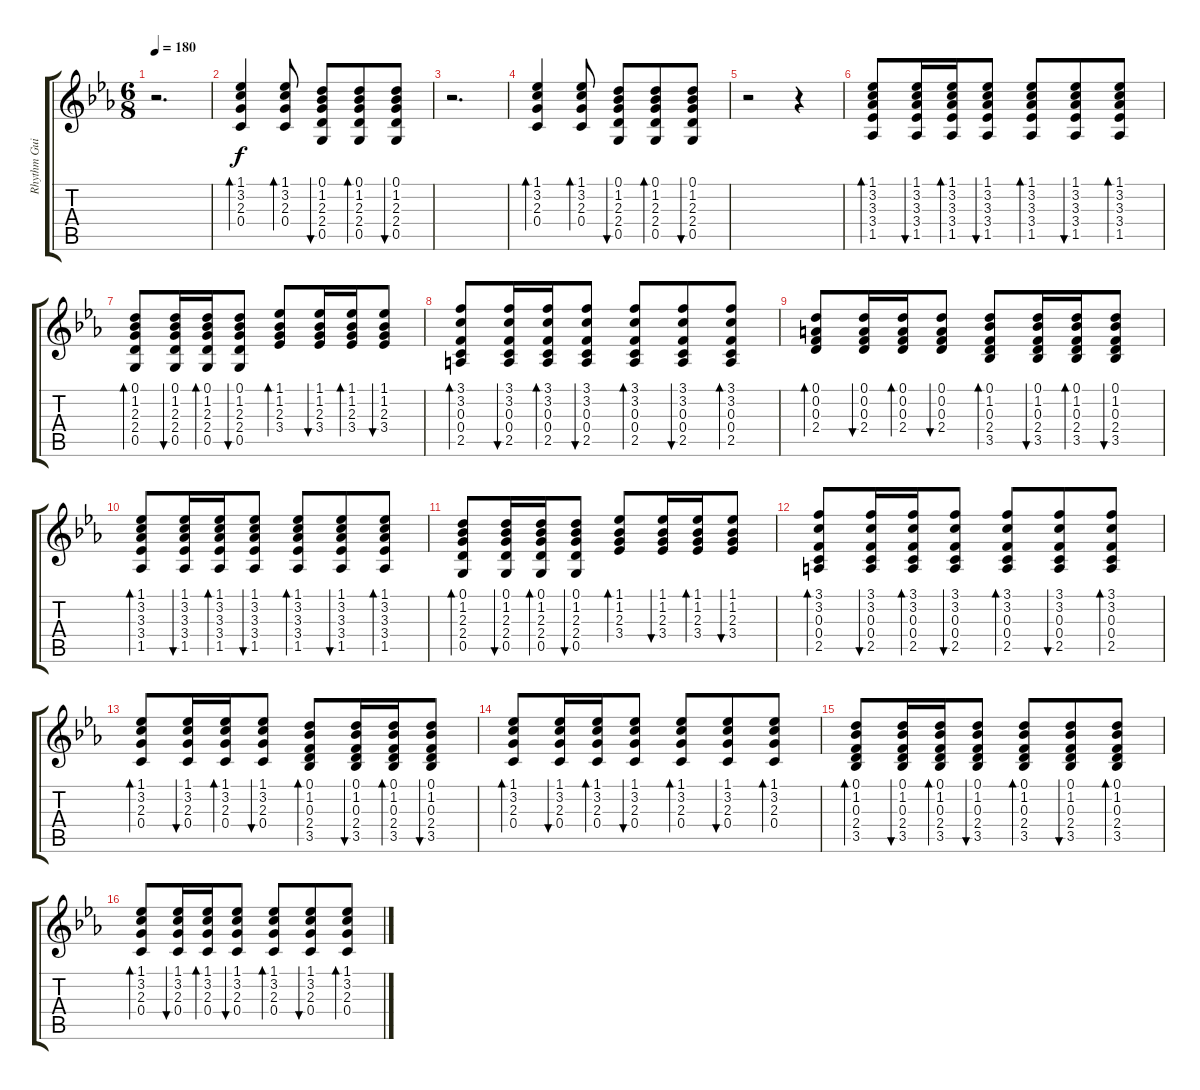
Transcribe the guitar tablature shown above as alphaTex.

\track ("Rhythm Guitar" "Rhythm Gui") {instrument acousticguitarsteel}
\staff {score tabs}
\tuning (D4 A3 F3 C3 G2 D2) {hide}
\ts (6 8)
\tempo 180
\clef g2
\ks cminor
r.2{d dy f} |
(1.1 3.2 2.3 0.4).4{bd 120} (1.1 3.2 2.3 0.4).8{bd 120} (0.1 1.2 2.3 2.4 0.5).8{bu 120} (0.1 1.2 2.3 2.4 0.5).8{bd 120} (0.1 1.2 2.3 2.4 0.5).8{bu 120} |
r.2{d} |
(1.1 3.2 2.3 0.4).4{bd 60} (1.1 3.2 2.3 0.4).8{bd 120} (0.1 1.2 2.3 2.4 0.5).8{bu 120} (0.1 1.2 2.3 2.4 0.5).8{bd 120} (0.1 1.2 2.3 2.4 0.5).8{bu 120} |
r.2 r.4 |
(1.1 3.2 3.3 3.4 1.5).8{bd 60} (1.1 3.2 3.3 3.4 1.5).16{bu 60} (1.1 3.2 3.3 3.4 1.5).16{bd 60} (1.1 3.2 3.3 3.4 1.5).8{bu 60} (1.1 3.2 3.3 3.4 1.5).8{bd 60} (1.1 3.2 3.3 3.4 1.5).8{bu 60} (1.1 3.2 3.3 3.4 1.5).8{bd 60} |
(0.1 1.2 2.3 2.4 0.5).8{bd 60} (0.1 1.2 2.3 2.4 0.5).16{bu 60} (0.1 1.2 2.3 2.4 0.5).16{bd 60} (0.1 1.2 2.3 2.4 0.5).8{bu 60} (1.1 1.2 2.3 3.4).8{bd 60} (1.1 1.2 2.3 3.4).16{bu 60} (1.1 1.2 2.3 3.4).16{bd 60} (1.1 1.2 2.3 3.4).8{bu 60} |
(3.1 3.2 0.3 0.4 2.5).8{bd 60} (3.1 3.2 0.3 0.4 2.5).16{bu 60} (3.1 3.2 0.3 0.4 2.5).16{bd 60} (3.1 3.2 0.3 0.4 2.5).8{bu 60} (3.1 3.2 0.3 0.4 2.5).8{bd 60} (3.1 3.2 0.3 0.4 2.5).8{bu 60} (3.1 3.2 0.3 0.4 2.5).8{bd 60} |
(0.1 0.2 0.3 2.4).8{bd 60} (0.1 0.2 0.3 2.4).16{bu 60} (0.1 0.2 0.3 2.4).16{bd 60} (0.1 0.2 0.3 2.4).8{bu 60} (0.1 1.2 0.3 2.4 3.5).8{bd 60} (0.1 1.2 0.3 2.4 3.5).16{bu 60} (0.1 1.2 0.3 2.4 3.5).16{bd 60} (0.1 1.2 0.3 2.4 3.5).8{bu 60} |
(1.1 3.2 3.3 3.4 1.5).8{bd 60} (1.1 3.2 3.3 3.4 1.5).16{bu 60} (1.1 3.2 3.3 3.4 1.5).16{bd 60} (1.1 3.2 3.3 3.4 1.5).8{bu 60} (1.1 3.2 3.3 3.4 1.5).8{bd 60} (1.1 3.2 3.3 3.4 1.5).8{bu 60} (1.1 3.2 3.3 3.4 1.5).8{bd 60} |
(0.1 1.2 2.3 2.4 0.5).8{bd 60} (0.1 1.2 2.3 2.4 0.5).16{bu 60} (0.1 1.2 2.3 2.4 0.5).16{bd 60} (0.1 1.2 2.3 2.4 0.5).8{bu 60} (1.1 1.2 2.3 3.4).8{bd 60} (1.1 1.2 2.3 3.4).16{bu 60} (1.1 1.2 2.3 3.4).16{bd 60} (1.1 1.2 2.3 3.4).8{bu 60} |
(3.1 3.2 0.3 0.4 2.5).8{bd 60} (3.1 3.2 0.3 0.4 2.5).16{bu 60} (3.1 3.2 0.3 0.4 2.5).16{bd 60} (3.1 3.2 0.3 0.4 2.5).8{bu 60} (3.1 3.2 0.3 0.4 2.5).8{bd 60} (3.1 3.2 0.3 0.4 2.5).8{bu 60} (3.1 3.2 0.3 0.4 2.5).8{bd 60} |
(1.1 3.2 2.3 0.4).8{bd 60} (1.1 3.2 2.3 0.4).16{bu 60} (1.1 3.2 2.3 0.4).16{bd 60} (1.1 3.2 2.3 0.4).8{bu 60} (0.1 1.2 0.3 2.4 3.5).8{bd 60} (0.1 1.2 0.3 2.4 3.5).16{bu 60} (0.1 1.2 0.3 2.4 3.5).16{bd 60} (0.1 1.2 0.3 2.4 3.5).8{bu 60} |
(1.1 3.2 2.3 0.4).8{bd 120} (1.1 3.2 2.3 0.4).16{bu 60} (1.1 3.2 2.3 0.4).16{bd 60} (1.1 3.2 2.3 0.4).8{bu 60} (1.1 3.2 2.3 0.4).8{bd 60} (1.1 3.2 2.3 0.4).8{bu 60} (1.1 3.2 2.3 0.4).8{bd 60} |
(0.1 1.2 0.3 2.4 3.5).8{bd 120} (0.1 1.2 0.3 2.4 3.5).16{bu 60} (0.1 1.2 0.3 2.4 3.5).16{bd 60} (0.1 1.2 0.3 2.4 3.5).8{bu 60} (0.1 1.2 0.3 2.4 3.5).8{bd 60} (0.1 1.2 0.3 2.4 3.5).8{bu 60} (0.1 1.2 0.3 2.4 3.5).8{bd 60} |
(1.1 3.2 2.3 0.4).8{bd 120} (1.1 3.2 2.3 0.4).16{bu 60} (1.1 3.2 2.3 0.4).16{bd 60} (1.1 3.2 2.3 0.4).8{bu 60} (1.1 3.2 2.3 0.4).8{bd 60} (1.1 3.2 2.3 0.4).8{bu 60} (1.1 3.2 2.3 0.4).8{bd 60}
